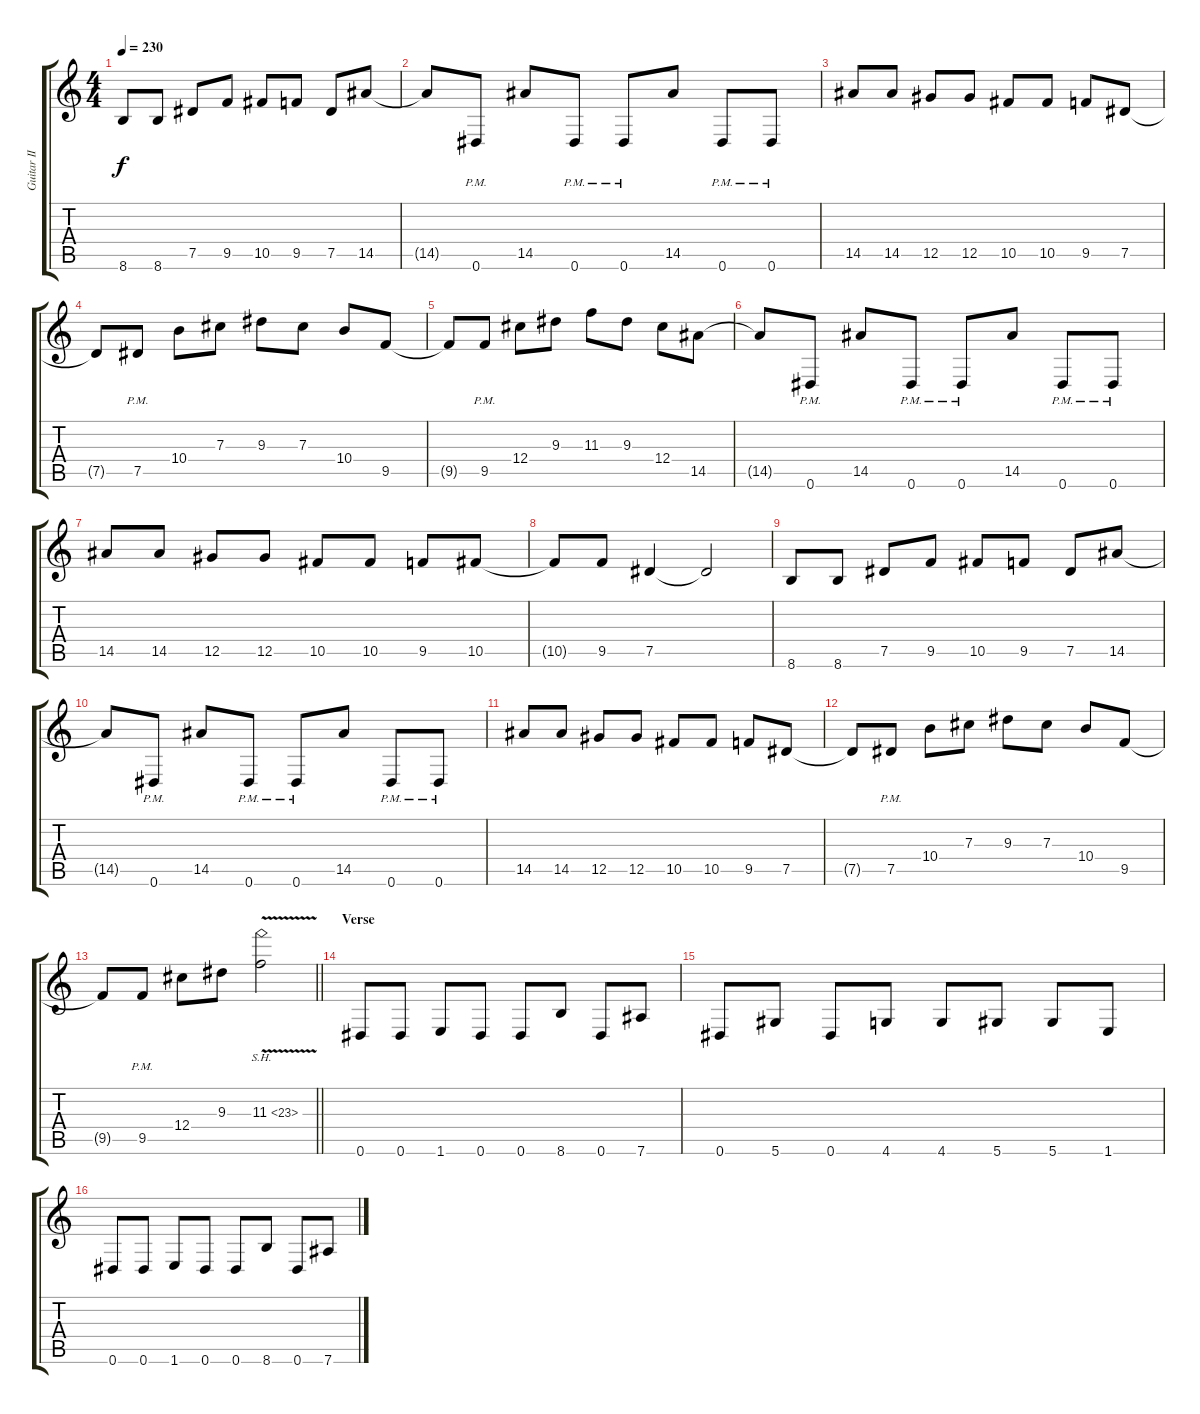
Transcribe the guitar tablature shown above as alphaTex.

\track ("Guitar II" "Guitar II") {instrument overdrivenguitar}
\staff {score tabs}
\tuning (Eb4 Bb3 Gb3 Db3 Ab2 Eb2) {hide}
\ts (4 4)
\tempo 230
\clef g2
\ks c
8.6.8{dy f} 8.6.8 7.5.8 9.5.8 10.5.8 9.5.8 7.5.8 14.5.8 |
14.5{t}.8 0.6{pm}.8 14.5.8 0.6{pm}.8 0.6{pm}.8 14.5.8 0.6{pm}.8 0.6{pm}.8 |
14.5.8 14.5.8 12.5.8 12.5.8 10.5.8 10.5.8 9.5.8 7.5.8 |
7.5{t}.8 7.5{pm}.8 10.4.8 7.3.8 9.3.8 7.3.8 10.4.8 9.5.8 |
9.5{t}.8 9.5{pm}.8 12.4.8 9.3.8 11.3.8 9.3.8 12.4.8 14.5.8 |
14.5{t}.8 0.6{pm}.8 14.5.8 0.6{pm}.8 0.6{pm}.8 14.5.8 0.6{pm}.8 0.6{pm}.8 |
14.5.8 14.5.8 12.5.8 12.5.8 10.5.8 10.5.8 9.5.8 10.5.8 |
10.5{t}.8 9.5.8 7.5.4 7.5{t}.2 |
8.6.8 8.6.8 7.5.8 9.5.8 10.5.8 9.5.8 7.5.8 14.5.8 |
14.5{t}.8 0.6{pm}.8 14.5.8 0.6{pm}.8 0.6{pm}.8 14.5.8 0.6{pm}.8 0.6{pm}.8 |
14.5.8 14.5.8 12.5.8 12.5.8 10.5.8 10.5.8 9.5.8 7.5.8 |
7.5{t}.8 7.5{pm}.8 10.4.8 7.3.8 9.3.8 7.3.8 10.4.8 9.5.8 |
\barLineRight lightlight
9.5{t}.8 9.5{pm}.8 12.4.8 9.3.8 11.3{sh 12 v}.2 |
\section ("" "Verse")
0.6.8 0.6.8 1.6.8 0.6.8 0.6.8 8.6.8 0.6.8 7.6.8 |
0.6.8 5.6.8 0.6.8 4.6.8 4.6.8 5.6.8 5.6.8 1.6.8 |
0.6.8 0.6.8 1.6.8 0.6.8 0.6.8 8.6.8 0.6.8 7.6.8
